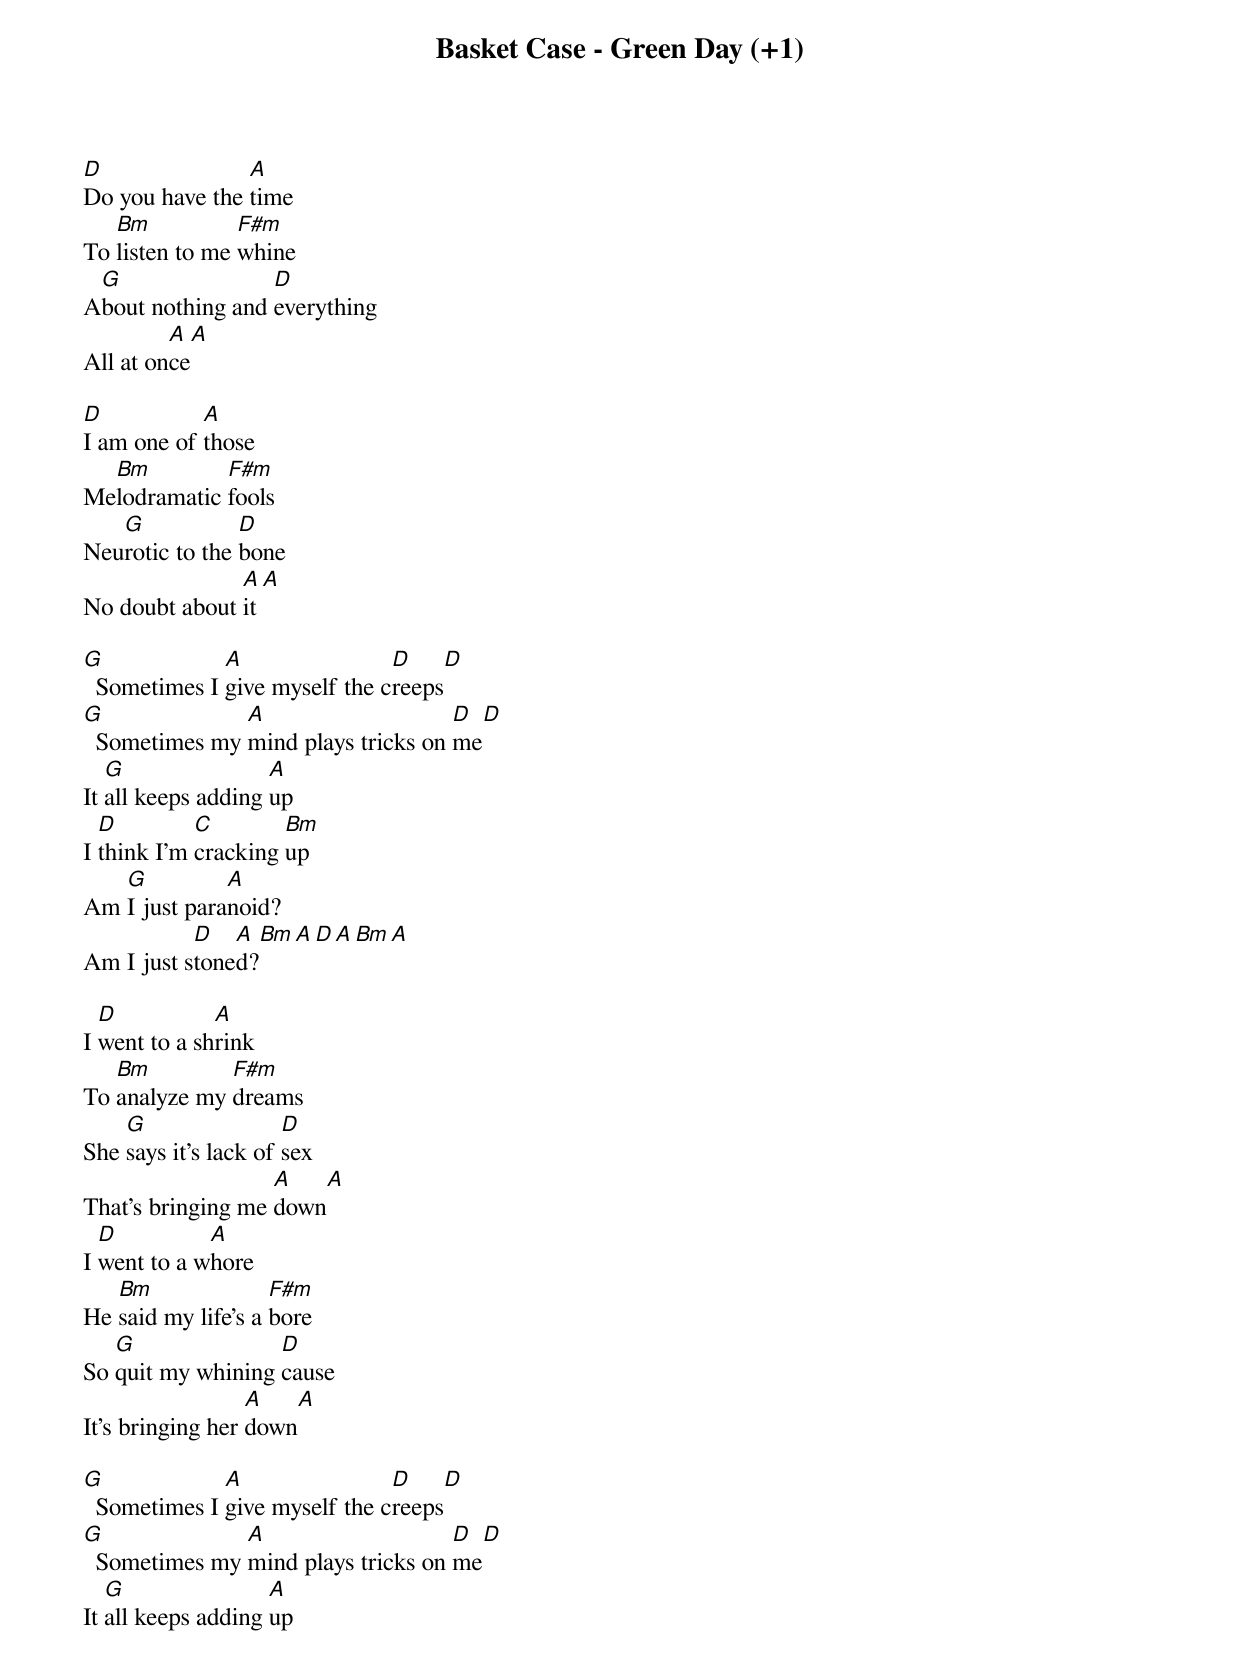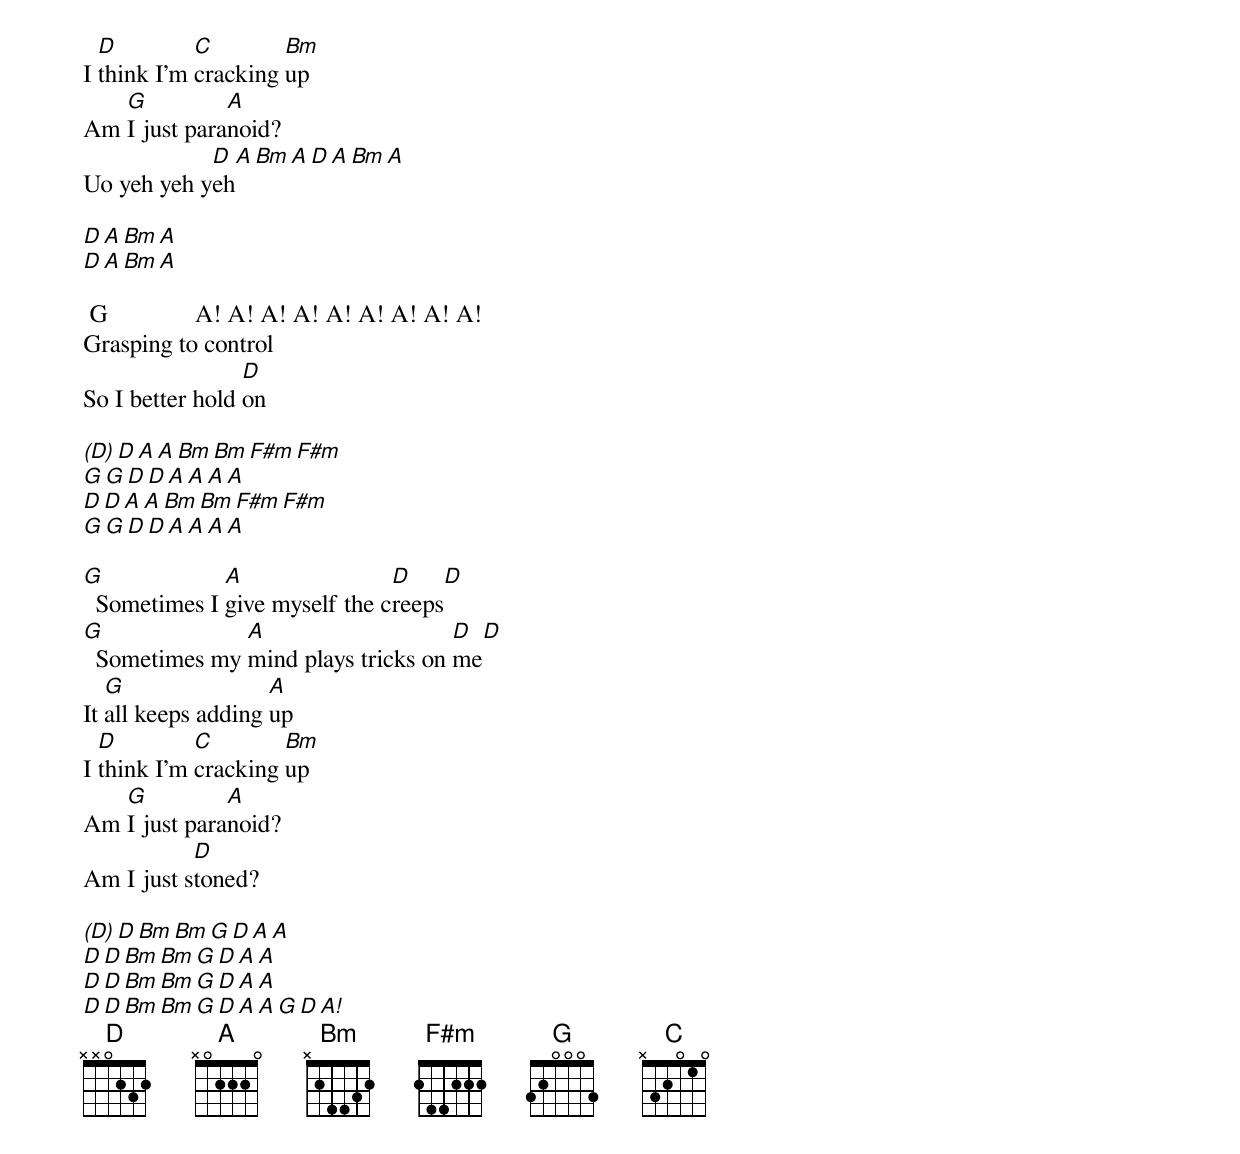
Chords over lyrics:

Basket Case - Green Day (+1)

D               A
Do you have the time
   Bm           F#m
To listen to me whine
 G                D
About nothing and everything
         A      A
All at once

D           A
I am one of those
  Bm         F#m
Melodramatic fools
   G            D
Neurotic to the bone
               A      A
No doubt about it

G             A                D      D
  Sometimes I give myself the creeps
G              A                    D   D
  Sometimes my mind plays tricks on me
   G                A
It all keeps adding up
  D         C        Bm
I think I'm cracking up
   G          A
Am I just paranoid?
           D   A   Bm   A   D   A   Bm   A
Am I just stoned?

  D           A
I went to a shrink
   Bm         F#m
To analyze my dreams
    G                 D
She says it's lack of sex
                   A        A
That's bringing me down
  D          A
I went to a whore
   Bm               F#m
He said my life's a bore
   G               D
So quit my whining cause
                  A         A
It's bringing her down

G             A                D      D
  Sometimes I give myself the creeps
G              A                    D   D
  Sometimes my mind plays tricks on me
   G                A
It all keeps adding up
  D         C        Bm
I think I'm cracking up
   G          A
Am I just paranoid?
            D   A   Bm   A   D   A   Bm   A
Uo yeh yeh yeh

D   A   Bm   A
D   A   Bm   A

 G              A! A! A! A! A! A! A! A! A!
Grasping to control
                 D
So I better hold on

(D)  D  A  A  Bm  Bm  F#m  F#m
 G   G  D  D  A   A   A    A
 D   D  A  A  Bm  Bm  F#m  F#m
 G   G  D  D  A   A   A    A

G             A                D      D
  Sometimes I give myself the creeps
G              A                    D   D
  Sometimes my mind plays tricks on me
   G                A
It all keeps adding up
  D         C        Bm
I think I'm cracking up
   G          A
Am I just paranoid?
           D
Am I just stoned?

(D)  D  Bm  Bm  G  D  A  A
 D   D  Bm  Bm  G  D  A  A
 D   D  Bm  Bm  G  D  A  A
 D   D  Bm  Bm  G  D  A  A    G  D  A!
